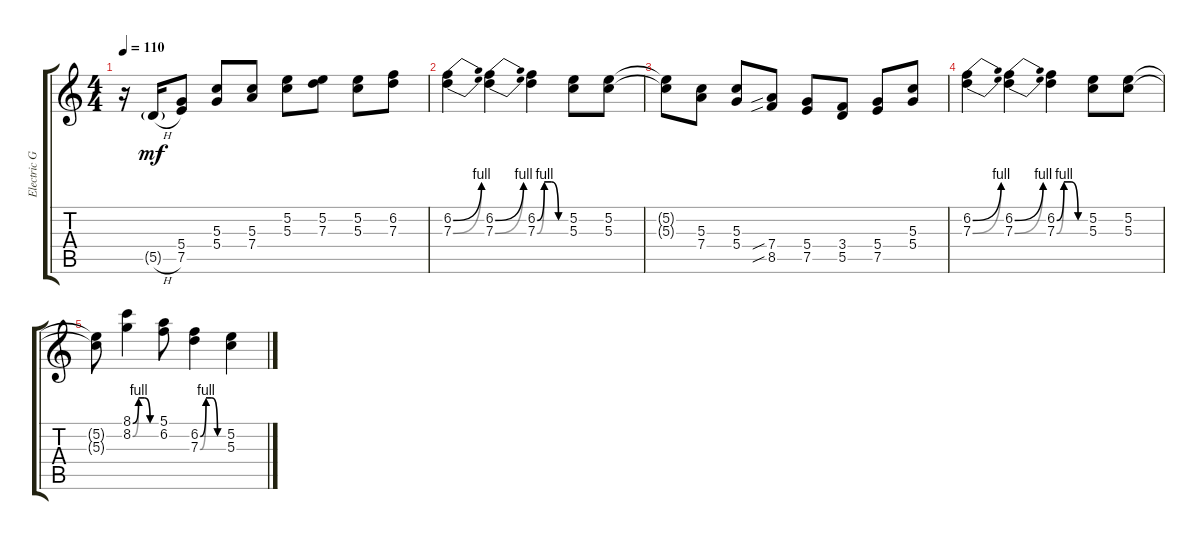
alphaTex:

\track ("Electric Guitar" "Electric G") {instrument electricguitarclean}
\staff {score tabs}
\tuning (E4 B3 G3 D3 A2 E2) {hide}
\ts (4 4)
\tempo 110
\clef g2
\ks c
r.16{dy mf instrument electricguitarclean} 5.5{h g}.16 (5.4 7.5).8 (5.3 5.4).8 (5.3 7.4).8 (5.2 5.3).8 (5.2 7.3).8 (5.2 5.3).8 (6.2 7.3).8 |
(6.2{be (bend 0 0 60 4)} 7.3{be (bend 0 0 60 4)}).4 (6.2{be (bend 0 0 60 4)} 7.3{be (bend 0 0 60 4)}).4 (6.2{be (custom 0 0 15 4 30 4 45 0 60 0)} 7.3{be (custom 0 0 15 4 30 4 45 0 60 0)}).4 (5.2 5.3).8 (5.2 5.3).8 |
(5.2{t} 5.3{t}).8 (5.3 7.4).8 (5.3 5.4).8 (7.4{sib} 8.5{sib}).8 (5.4 7.5).8 (3.4 5.5).8 (5.4 7.5).8 (5.3 5.4).8 |
(6.2{be (bend 0 0 60 4)} 7.3{be (bend 0 0 60 4)}).4 (6.2{be (bend 0 0 60 4)} 7.3{be (bend 0 0 60 4)}).4 (6.2{be (custom 0 0 15 4 30 4 45 0 60 0)} 7.3{be (custom 0 0 15 4 30 4 45 0 60 0)}).4 (5.2 5.3).8 (5.2 5.3).8 |
(5.2{t} 5.3{t}).8 (8.1{be (custom 0 0 15 4 30 4 45 0 60 0)} 8.2{be (custom 0 0 15 4 30 4 45 0 60 0)}).4 (5.1 6.2).8 (6.2{be (custom 0 0 15 4 30 4 45 0 60 0)} 7.3{be (custom 0 0 15 4 30 4 45 0 60 0)}).4 (5.2 5.3).4
